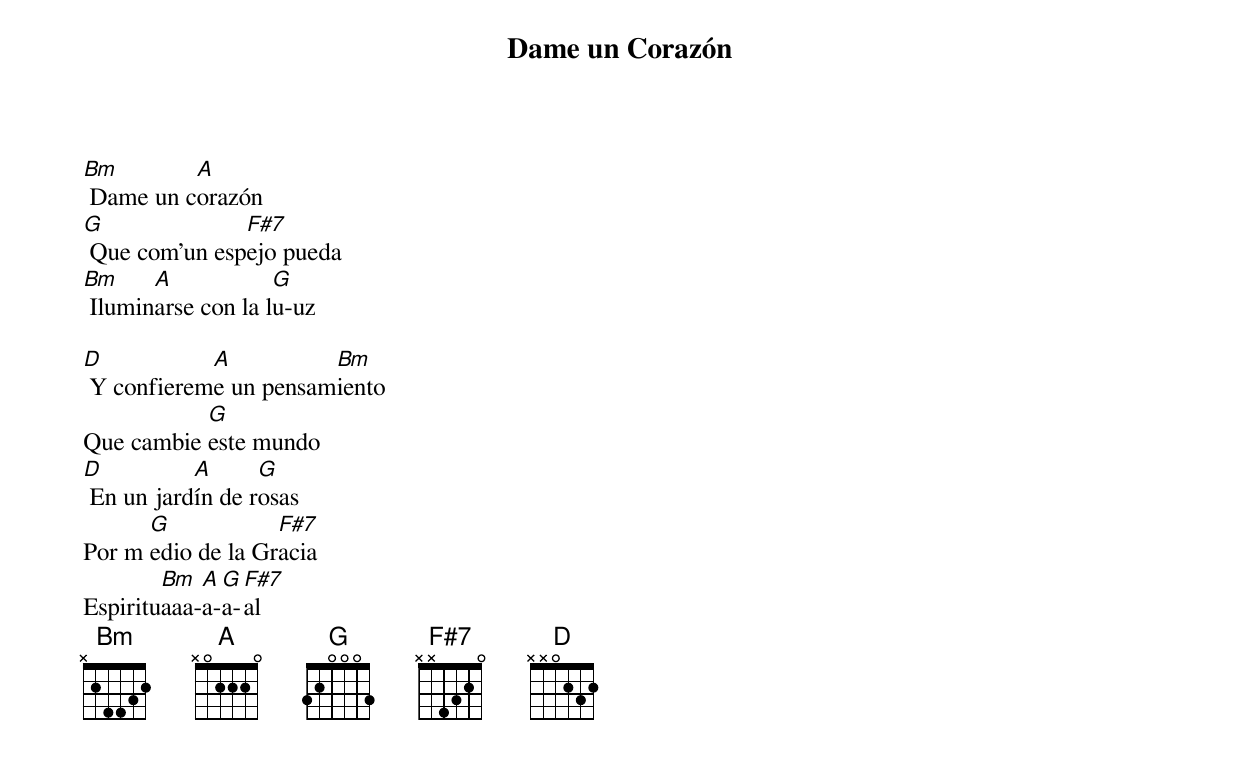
{title: Dame un Corazón}
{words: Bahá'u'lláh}
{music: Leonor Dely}

[Bm] Dame un c[A]orazón
[G] Que com'un esp[F#7]ejo pueda
[Bm] Ilumin[A]arse con la l[G]u-uz

[D] Y confierem[A]e un pensam[Bm]iento
Que cambie [G]este mundo
[D] En un jard[A]ín de r[G]osas
Por m [G]edio de la Gr[F#7]acia
Espiritu[Bm]aaa-[A]a-[G]a-[F#7]al
